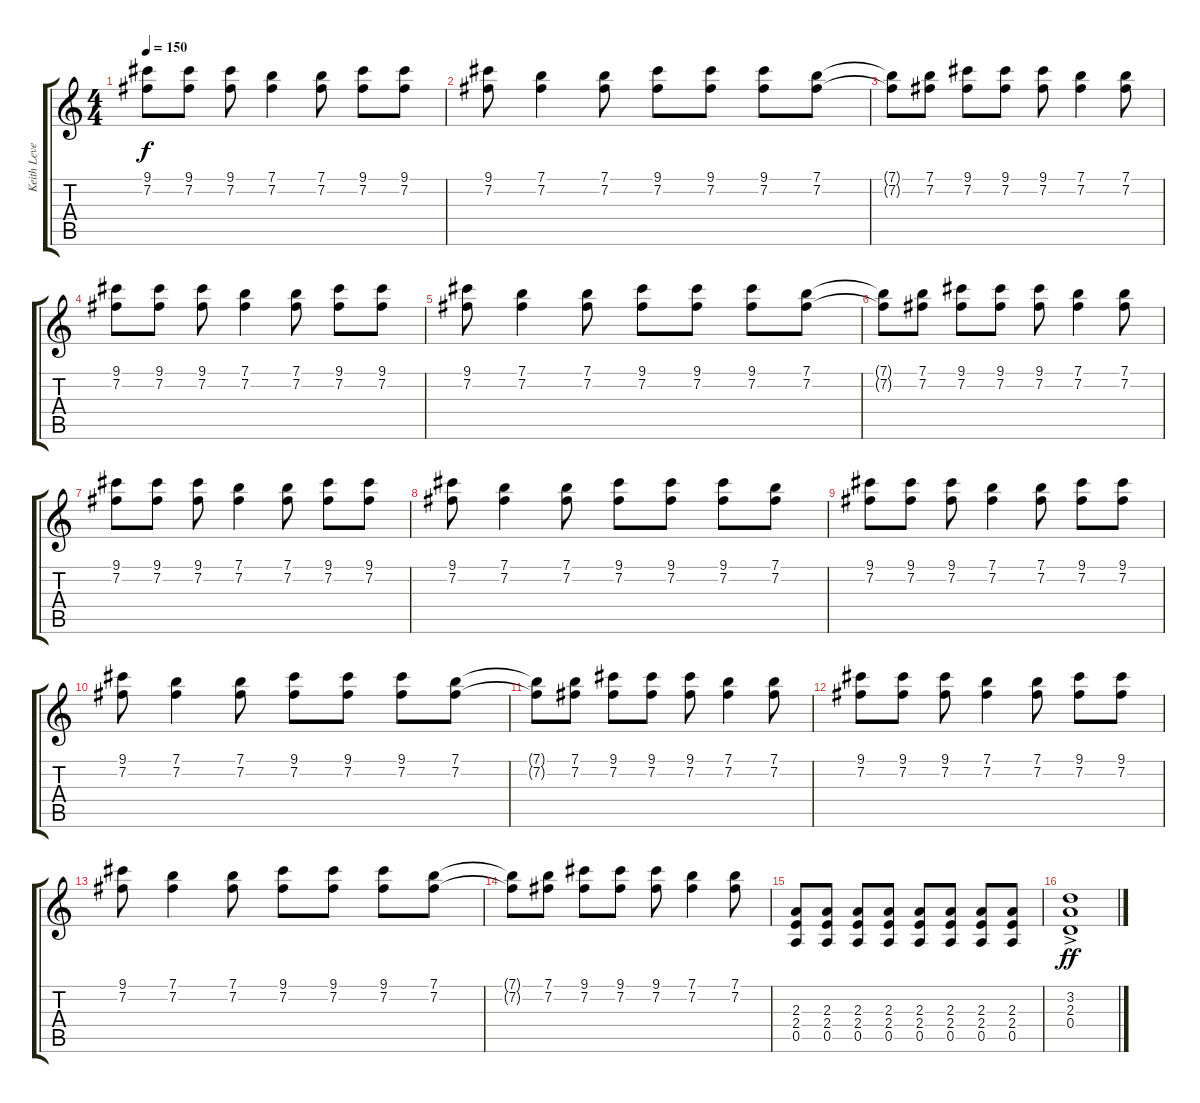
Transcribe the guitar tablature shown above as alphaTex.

\track ("Keith Levene" "Keith Leve") {instrument distortionguitar}
\staff {score tabs}
\tuning (E4 B3 G3 D3 A2 E2) {hide}
\ts (4 4)
\tempo 150
\clef g2
\ks c
(9.1 7.2).8{dy f} (9.1 7.2).8 (9.1 7.2).8 (7.1 7.2).4 (7.1 7.2).8 (9.1 7.2).8 (9.1 7.2).8 |
(9.1 7.2).8 (7.1 7.2).4 (7.1 7.2).8 (9.1 7.2).8 (9.1 7.2).8 (9.1 7.2).8 (7.1 7.2).8 |
(7.1{t} 7.2{t}).8 (7.1 7.2).8 (9.1 7.2).8 (9.1 7.2).8 (9.1 7.2).8 (7.1 7.2).4 (7.1 7.2).8 |
(9.1 7.2).8 (9.1 7.2).8 (9.1 7.2).8 (7.1 7.2).4 (7.1 7.2).8 (9.1 7.2).8 (9.1 7.2).8 |
(9.1 7.2).8 (7.1 7.2).4 (7.1 7.2).8 (9.1 7.2).8 (9.1 7.2).8 (9.1 7.2).8 (7.1 7.2).8 |
(7.1{t} 7.2{t}).8 (7.1 7.2).8 (9.1 7.2).8 (9.1 7.2).8 (9.1 7.2).8 (7.1 7.2).4 (7.1 7.2).8 |
(9.1 7.2).8 (9.1 7.2).8 (9.1 7.2).8 (7.1 7.2).4 (7.1 7.2).8 (9.1 7.2).8 (9.1 7.2).8 |
(9.1 7.2).8 (7.1 7.2).4 (7.1 7.2).8 (9.1 7.2).8 (9.1 7.2).8 (9.1 7.2).8 (7.1 7.2).8 |
(9.1 7.2).8 (9.1 7.2).8 (9.1 7.2).8 (7.1 7.2).4 (7.1 7.2).8 (9.1 7.2).8 (9.1 7.2).8 |
(9.1 7.2).8 (7.1 7.2).4 (7.1 7.2).8 (9.1 7.2).8 (9.1 7.2).8 (9.1 7.2).8 (7.1 7.2).8 |
(7.1{t} 7.2{t}).8 (7.1 7.2).8 (9.1 7.2).8 (9.1 7.2).8 (9.1 7.2).8 (7.1 7.2).4 (7.1 7.2).8 |
(9.1 7.2).8 (9.1 7.2).8 (9.1 7.2).8 (7.1 7.2).4 (7.1 7.2).8 (9.1 7.2).8 (9.1 7.2).8 |
(9.1 7.2).8 (7.1 7.2).4 (7.1 7.2).8 (9.1 7.2).8 (9.1 7.2).8 (9.1 7.2).8 (7.1 7.2).8 |
(7.1{t} 7.2{t}).8 (7.1 7.2).8 (9.1 7.2).8 (9.1 7.2).8 (9.1 7.2).8 (7.1 7.2).4 (7.1 7.2).8 |
(2.3 2.4 0.5).8 (2.3 2.4 0.5).8 (2.3 2.4 0.5).8 (2.3 2.4 0.5).8 (2.3 2.4 0.5).8 (2.3 2.4 0.5).8 (2.3 2.4 0.5).8 (2.3 2.4 0.5).8 |
(3.2 2.3 0.4{ac}).1{dy ff}
